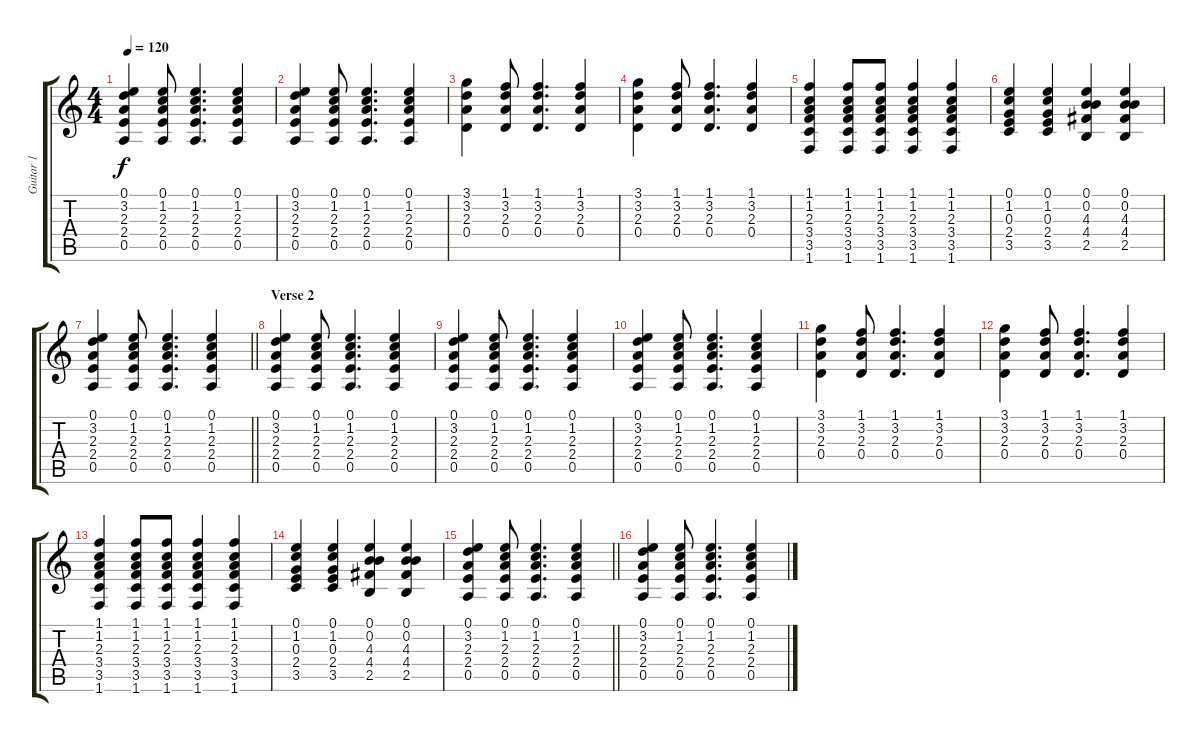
\track ("Guitar 1" "Guitar 1") {instrument acousticguitarsteel}
\staff {score tabs}
\tuning (E4 B3 G3 D3 A2 E2) {hide}
\ts (4 4)
\tempo 120
\clef g2
\ks c
(0.1 3.2 2.3 2.4 0.5).4{dy f} (0.1 1.2 2.3 2.4 0.5).8 (0.1 1.2 2.3 2.4 0.5).4{d} (0.1 1.2 2.3 2.4 0.5).4 |
(0.1 3.2 2.3 2.4 0.5).4 (0.1 1.2 2.3 2.4 0.5).8 (0.1 1.2 2.3 2.4 0.5).4{d} (0.1 1.2 2.3 2.4 0.5).4 |
(3.1 3.2 2.3 0.4).4 (1.1 3.2 2.3 0.4).8 (1.1 3.2 2.3 0.4).4{d} (1.1 3.2 2.3 0.4).4 |
(3.1 3.2 2.3 0.4).4 (1.1 3.2 2.3 0.4).8 (1.1 3.2 2.3 0.4).4{d} (1.1 3.2 2.3 0.4).4 |
(1.1 1.2 2.3 3.4 3.5 1.6).4 (1.1 1.2 2.3 3.4 3.5 1.6).8 (1.1 1.2 2.3 3.4 3.5 1.6).8 (1.1 1.2 2.3 3.4 3.5 1.6).4 (1.1 1.2 2.3 3.4 3.5 1.6).4 |
(0.1 1.2 0.3 2.4 3.5).4 (0.1 1.2 0.3 2.4 3.5).4 (0.1 0.2 4.3 4.4 2.5).4 (0.1 0.2 4.3 4.4 2.5).4 |
\barLineRight lightlight
(0.1 3.2 2.3 2.4 0.5).4 (0.1 1.2 2.3 2.4 0.5).8 (0.1 1.2 2.3 2.4 0.5).4{d} (0.1 1.2 2.3 2.4 0.5).4 |
\section ("" "Verse 2")
(0.1 3.2 2.3 2.4 0.5).4 (0.1 1.2 2.3 2.4 0.5).8 (0.1 1.2 2.3 2.4 0.5).4{d} (0.1 1.2 2.3 2.4 0.5).4 |
(0.1 3.2 2.3 2.4 0.5).4 (0.1 1.2 2.3 2.4 0.5).8 (0.1 1.2 2.3 2.4 0.5).4{d} (0.1 1.2 2.3 2.4 0.5).4 |
(0.1 3.2 2.3 2.4 0.5).4 (0.1 1.2 2.3 2.4 0.5).8 (0.1 1.2 2.3 2.4 0.5).4{d} (0.1 1.2 2.3 2.4 0.5).4 |
(3.1 3.2 2.3 0.4).4 (1.1 3.2 2.3 0.4).8 (1.1 3.2 2.3 0.4).4{d} (1.1 3.2 2.3 0.4).4 |
(3.1 3.2 2.3 0.4).4 (1.1 3.2 2.3 0.4).8 (1.1 3.2 2.3 0.4).4{d} (1.1 3.2 2.3 0.4).4 |
(1.1 1.2 2.3 3.4 3.5 1.6).4 (1.1 1.2 2.3 3.4 3.5 1.6).8 (1.1 1.2 2.3 3.4 3.5 1.6).8 (1.1 1.2 2.3 3.4 3.5 1.6).4 (1.1 1.2 2.3 3.4 3.5 1.6).4 |
(0.1 1.2 0.3 2.4 3.5).4 (0.1 1.2 0.3 2.4 3.5).4 (0.1 0.2 4.3 4.4 2.5).4 (0.1 0.2 4.3 4.4 2.5).4 |
\barLineRight lightlight
(0.1 3.2 2.3 2.4 0.5).4 (0.1 1.2 2.3 2.4 0.5).8 (0.1 1.2 2.3 2.4 0.5).4{d} (0.1 1.2 2.3 2.4 0.5).4 |
(0.1 3.2 2.3 2.4 0.5).4 (0.1 1.2 2.3 2.4 0.5).8 (0.1 1.2 2.3 2.4 0.5).4{d} (0.1 1.2 2.3 2.4 0.5).4
